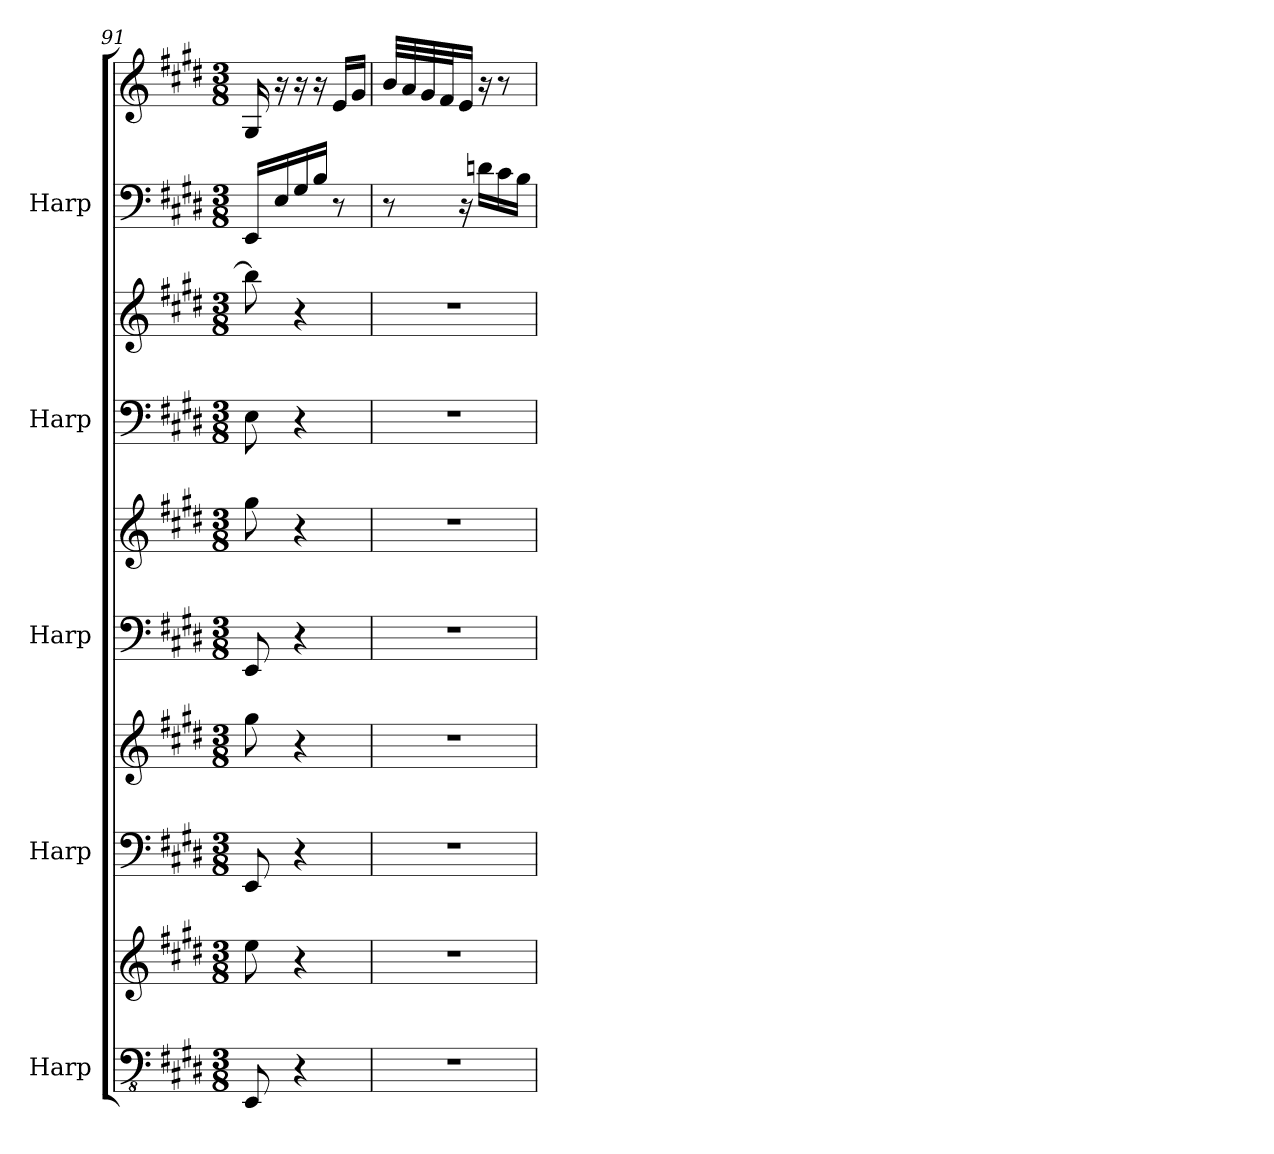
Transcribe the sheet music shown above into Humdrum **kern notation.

**kern	**kern	**kern	**kern	**kern	**kern	**kern	**kern	**kern	**kern
*part5	*part5	*part4	*part4	*part3	*part3	*part2	*part2	*part1	*part1
*staff10	*staff9	*staff8	*staff7	*staff6	*staff5	*staff4	*staff3	*staff2	*staff1
*I"Harp	*	*I"Harp	*	*I"Harp	*	*I"Harp	*	*I"Harp	*
*I'Hp	*	*I'Hp	*	*I'Hp	*	*I'Hp	*	*I'Hp	*
*clefFv4	*clefG2	*clefF4	*clefG2	*clefF4	*clefG2	*clefF4	*clefG2	*clefF4	*clefG2
*k[f#c#g#d#]	*k[f#c#g#d#]	*k[f#c#g#d#]	*k[f#c#g#d#]	*k[f#c#g#d#]	*k[f#c#g#d#]	*k[f#c#g#d#]	*k[f#c#g#d#]	*k[f#c#g#d#]	*k[f#c#g#d#]
*M3/8	*M3/8	*M3/8	*M3/8	*M3/8	*M3/8	*M3/8	*M3/8	*M3/8	*M3/8
=91	=91	=91	=91	=91	=91	=91	=91	=91	=91
8EEE/	8ee\	8EE/	8gg#\	8EE/	8gg#\	8E\	8bb\]	16EE/LL	16G#/
.	.	.	.	.	.	.	.	16E/	16r
4r	4r	4r	4r	4r	4r	4r	4r	16G#/	16r
.	.	.	.	.	.	.	.	16B/JJ	16r
.	.	.	.	.	.	.	.	8r	16e/LL
.	.	.	.	.	.	.	.	.	16g#/JJ
!!LO:PB:g=z
=92	=92	=92	=92	=92	=92	=92	=92	=92	=92
4.r	4.r	4.r	4.r	4.r	4.r	4.r	4.r	8r	32b/LLL
.	.	.	.	.	.	.	.	.	32a/
.	.	.	.	.	.	.	.	.	32g#/
.	.	.	.	.	.	.	.	.	32f#/J
.	.	.	.	.	.	.	.	16r	16e/JJ
.	.	.	.	.	.	.	.	16dn\LL	16r
.	.	.	.	.	.	.	.	16c#\	8r
.	.	.	.	.	.	.	.	16B\JJ	.
=	=	=	=	=	=	=	=	=	=
*-	*-	*-	*-	*-	*-	*-	*-	*-	*-
